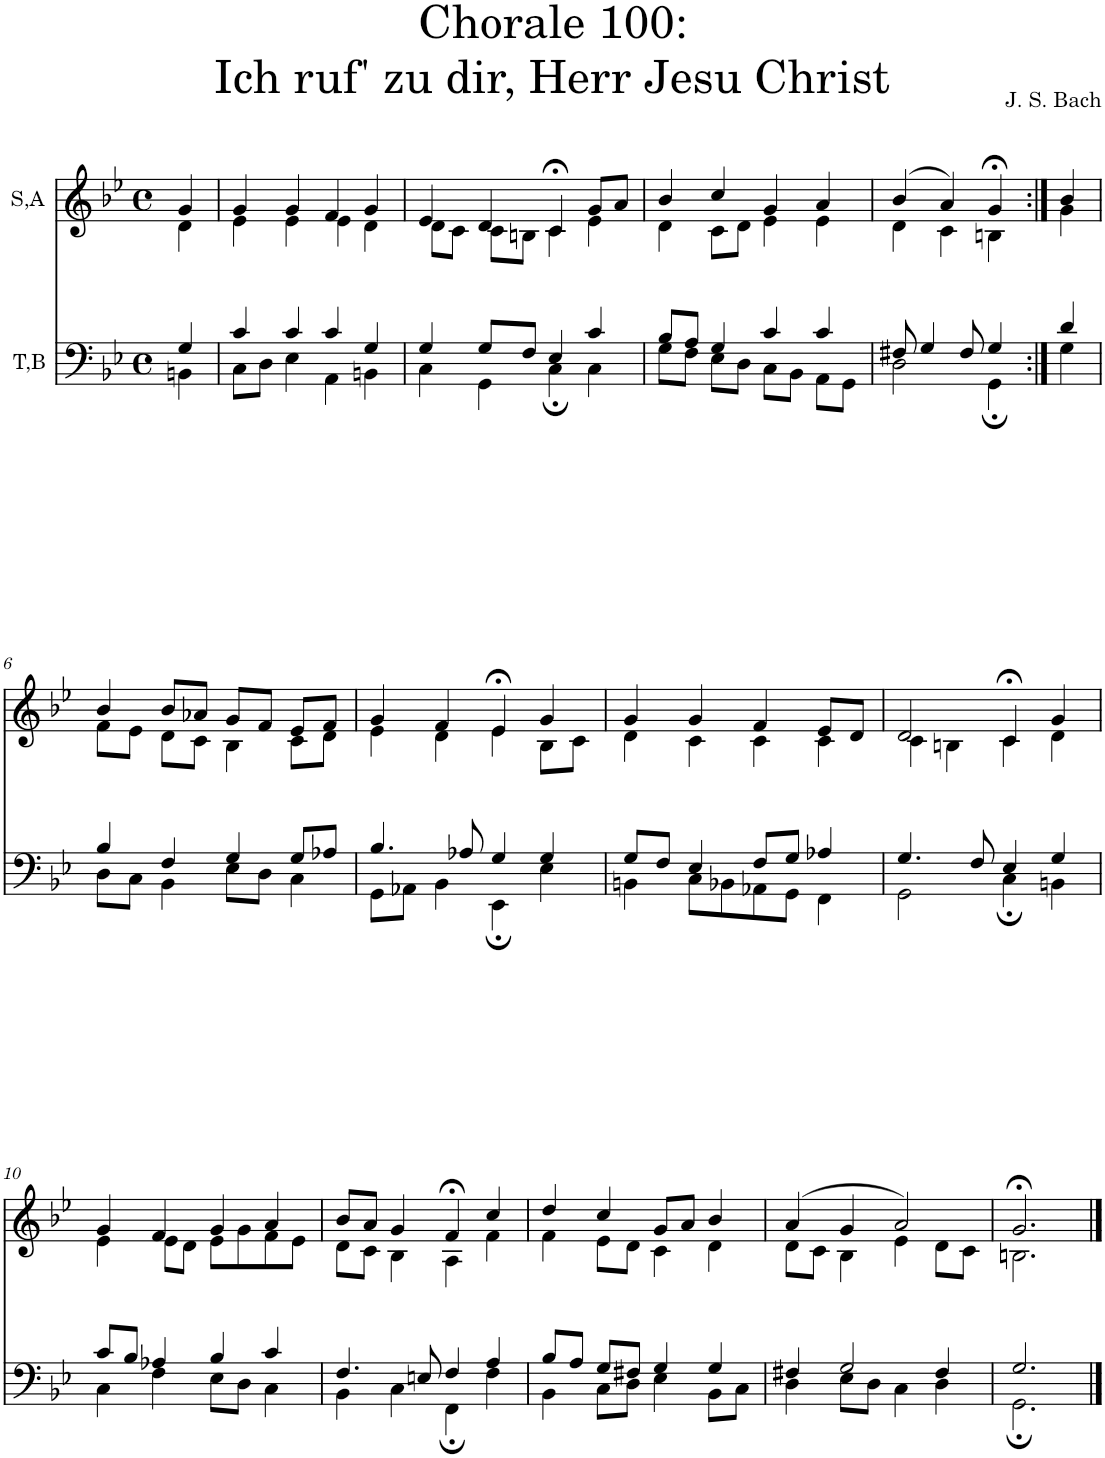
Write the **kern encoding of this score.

**kern	**kern
*part2	*part1
*staff2	*staff1
*I"T,B	*I"S,A
*clefF4	*clefG2
*k[b-e-]	*k[b-e-]
*M4/4	*M4/4
*met(c)	*met(c)
=	=
*^	*^
4G/	4BBn\	4g/	4d\
=1	=1	=1	=1
4c/	8C\L	4g/	4e-\
.	8D\J	.	.
4c/	4E-\	4g/	4e-\
4c/	4AA\	4f/	4e-\
4G/	4BBn\	4g/	4d\
=2	=2	=2	=2
4G/	4C\	4e-/	8d\L
.	.	.	8c\J
8G/L	4GG\	4d/	8c\L
8F/J	.	.	8Bn\J
4E-/	4C;\	4c;</	4c\
4c/	4C\	8g/L	4e-\
.	.	8a/J	.
=3	=3	=3	=3
8B-/L	8G\L	4b-/	4d\
8A/J	8F\J	.	.
4G/	8E-\L	4cc/	8c\L
.	8D\J	.	8d\J
4c/	8C\L	4g/	4e-\
.	8BB-\J	.	.
4c/	8AA\L	4a/	4e-\
.	8GG\J	.	.
=1446	=1446	=1446	=1446
8F#X/	2D\	(>4b-/	4d\
4G/	.	.	.
.	.	4a/)	4c\
8F#/	.	.	.
4G/	4GG;\	4g;</	4Bn\
=1447:|!	=1447:|!	=1447:|!	=1447:|!
4d/	4G\	4b-/	4g\
!!LO:LB:g=z	!!
=6	=6	=6	=6
4B-/	8D\L	4b-/	8f\L
.	8C\J	.	8e-\J
4F/	4BB-\	8b-/L	8d\L
.	.	8a-X/J	8c\J
4G/	8E-\L	8g/L	4B-\
.	8D\J	8f/J	.
8G/L	4C\	8e-/L	8c\L
8A-X/J	.	8f/J	8d\J
=7	=7	=7	=7
4.B-/	8GG\L	4g/	4e-\
.	8AA-X\J	.	.
.	4BB-\	4f/	4d\
8A-X/	.	.	.
4G/	4EE-;\	4e-;</	4e-\
4G/	4E-\	4g/	8B-\L
.	.	.	8c\J
=8	=8	=8	=8
8G/L	4BBn\	4g/	4d\
8F/J	.	.	.
4E-/	8C\L	4g/	4c\
.	8BB-X\	.	.
8F/L	8AA-X\	4f/	4c\
8G/J	8GG\J	.	.
4A-X/	4FF\	8e-/L	4c\
.	.	8d/J	.
=9	=9	=9	=9
4.G/	2GG\	2d/	4c\
.	.	.	4Bn\
8F/	.	.	.
4E-/	4C;\	4c;</	4c\
4G/	4BBn\	4g/	4d\
!!LO:LB:g=z	!!
=10	=10	=10	=10
8c/L	4C\	4g/	4e-\
8B-/J	.	.	.
4A-X/	4F\	4f/	8e-\L
.	.	.	8d\J
4B-/	8E-\L	4g/	8e-\L
.	8D\J	.	8g\
4c/	4C\	4a/	8f\
.	.	.	8e-\J
=11	=11	=11	=11
4.F/	4BB-\	8b-/L	8d\L
.	.	8a/J	8c\J
.	4C\	4g/	4B-\
8En/	.	.	.
4F/	4FF;\	4f;</	4A\
4A/	4F\	4cc/	4f\
=12	=12	=12	=12
8B-/L	4BB-\	4dd/	4f\
8A/J	.	.	.
8G/L	8C\L	4cc/	8e-\L
8F#X/J	8D\J	.	8d\J
4G/	4E-\	8g/L	4c\
.	.	8a/J	.
4G/	8BB-\L	4b-/	4d\
.	8C\J	.	.
=13	=13	=13	=13
4F#X/	4D\	(>4a/	8d\L
.	.	.	8c\J
2G/	8E-\L	4g/	4B-\
.	8D\J	.	.
.	4C\	2a/)	4e-\
4F#/	4D\	.	8d\L
.	.	.	8c\J
=14	=14	=14	=14
2.G/	2.GG;\	2.g;</	2.Bn\
*v	*v	*	*
*	*v	*v
==	==
*-	*-
